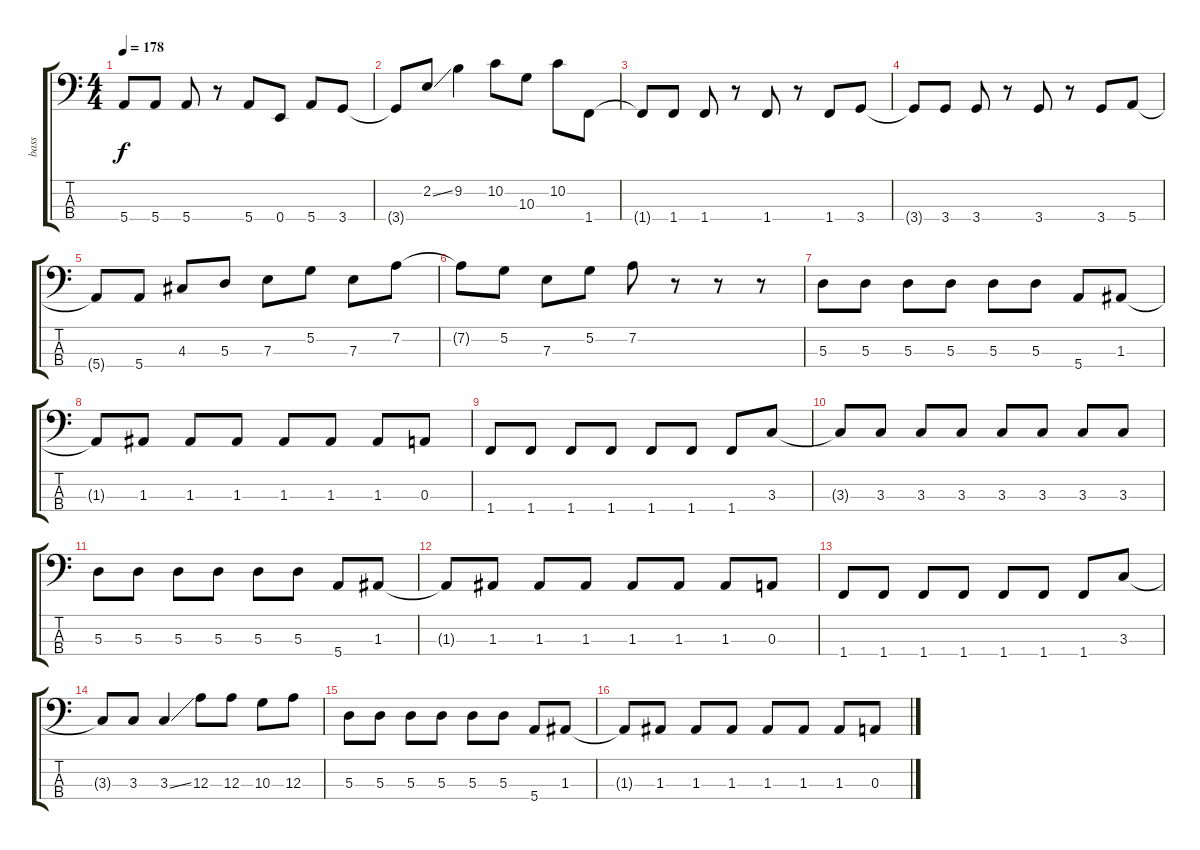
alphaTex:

\track ("bass" "bass") {instrument electricbassfinger}
\staff {score tabs}
\tuning (G2 D2 A1 E1) {hide}
\ts (4 4)
\tempo 178
\clef f4
\ks c
5.4{t}.8{dy f} 5.4.8 5.4.8 r.8 5.4.8 0.4.8 5.4.8 3.4.8 |
3.4{t}.8 2.2{ss}.8 9.2.4 10.2.8 10.3.8 10.2.8 1.4.8 |
1.4{t}.8 1.4.8 1.4.8 r.8 1.4.8 r.8 1.4.8 3.4.8 |
3.4{t}.8 3.4.8 3.4.8 r.8 3.4.8 r.8 3.4.8 5.4.8 |
5.4{t}.8 5.4.8 4.3.8 5.3.8 7.3.8 5.2.8 7.3.8 7.2.8 |
7.2{t}.8 5.2.8 7.3.8 5.2.8 7.2.8 r.8 r.8 r.8 |
5.3.8 5.3.8 5.3.8 5.3.8 5.3.8 5.3.8 5.4.8 1.3.8 |
1.3{t}.8 1.3.8 1.3.8 1.3.8 1.3.8 1.3.8 1.3.8 0.3.8 |
1.4.8 1.4.8 1.4.8 1.4.8 1.4.8 1.4.8 1.4.8 3.3.8 |
3.3{t}.8 3.3.8 3.3.8 3.3.8 3.3.8 3.3.8 3.3.8 3.3.8 |
5.3.8 5.3.8 5.3.8 5.3.8 5.3.8 5.3.8 5.4.8 1.3.8 |
1.3{t}.8 1.3.8 1.3.8 1.3.8 1.3.8 1.3.8 1.3.8 0.3.8 |
1.4.8 1.4.8 1.4.8 1.4.8 1.4.8 1.4.8 1.4.8 3.3.8 |
3.3{t}.8 3.3.8 3.3{ss}.4 12.3.8 12.3.8 10.3.8 12.3.8 |
5.3.8 5.3.8 5.3.8 5.3.8 5.3.8 5.3.8 5.4.8 1.3.8 |
1.3{t}.8 1.3.8 1.3.8 1.3.8 1.3.8 1.3.8 1.3.8 0.3.8
